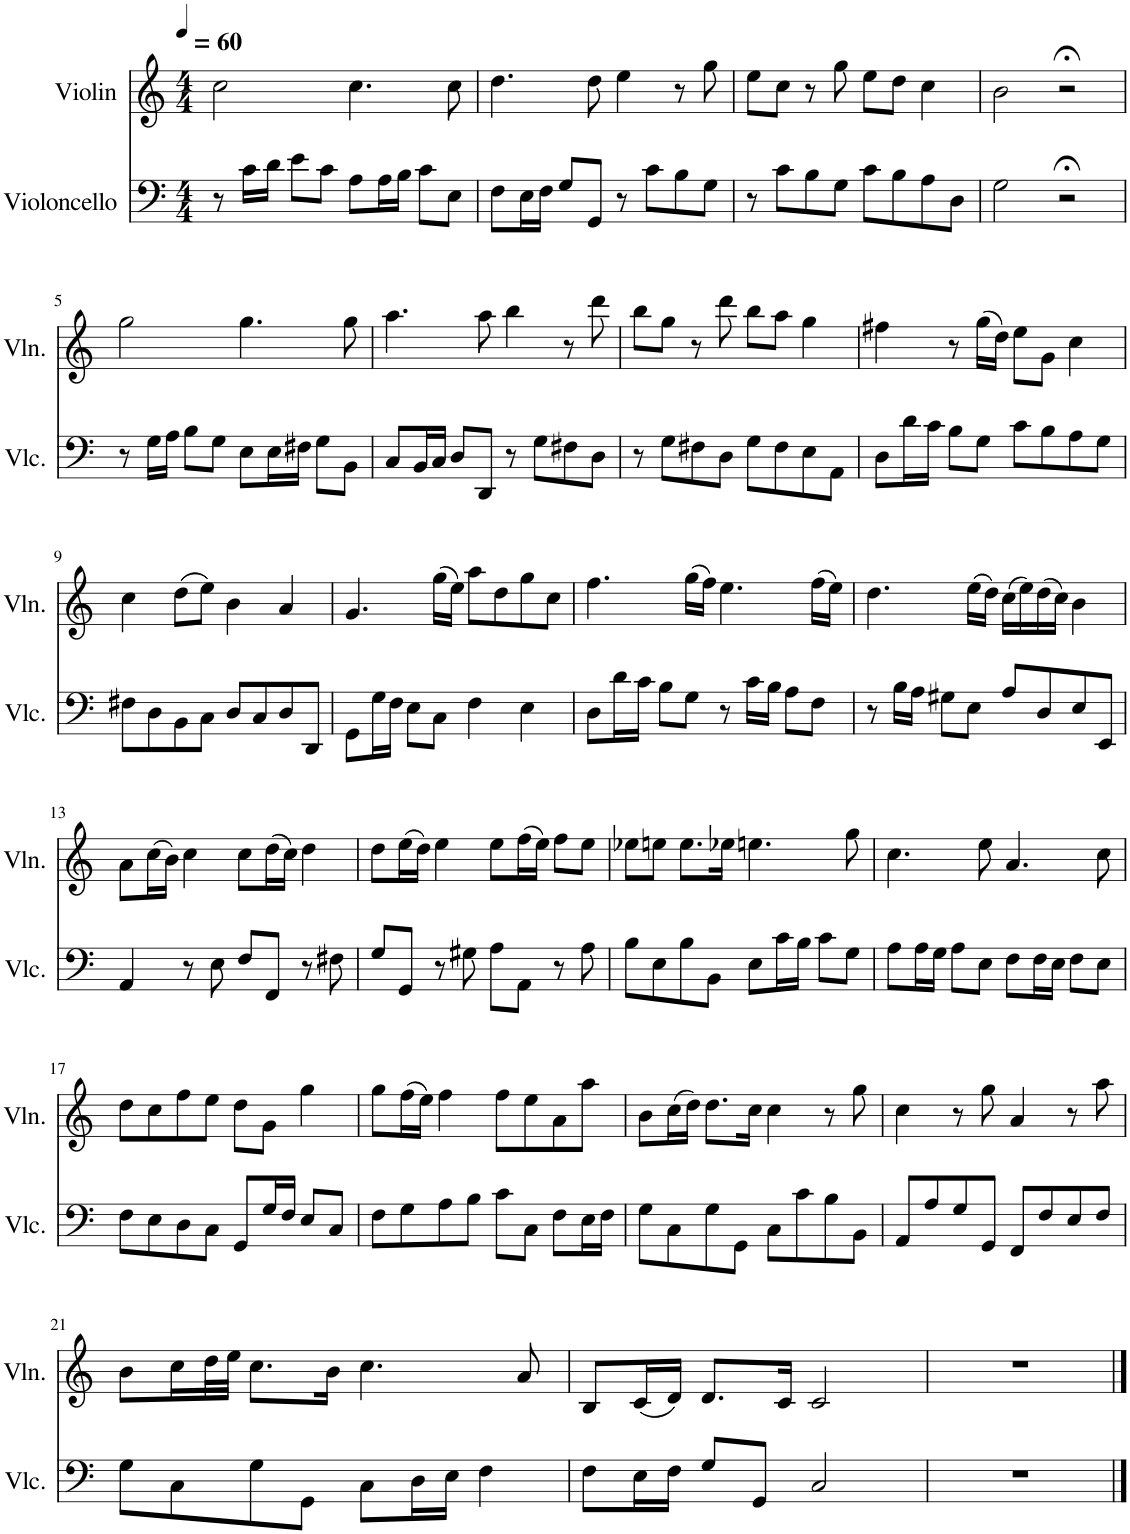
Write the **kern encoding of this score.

**kern	**kern
*part2	*part1
*staff2	*staff1
*I"Violoncello	*I"Violin
*I'Vlc.	*I'Vln.
*clefF4	*clefG2
*k[]	*k[]
*M4/4	*M4/4
=1	=1
!	!LO:TX:a:t== 60
8r	2cc\
16c\LL	.
16d\JJ	.
8e\L	.
8c\J	.
8A\L	4.cc\
16A\L	.
16B\JJ	.
8c\L	.
8E\J	8cc\
=2	=2
8F\L	4.dd\
16E\L	.
16F\JJ	.
8G/L	.
8GG/J	8dd\
8r	4ee\
8c\L	.
8B\	8r
8G\J	8gg\
=3	=3
8r	8ee\L
8c\L	8cc\J
8B\	8r
8G\J	8gg\
8c\L	8ee\L
8B\	8dd\J
8A\	4cc\
8D\J	.
=4	=4
2G\	2b\
2r;<	2r;<
!!LO:LB:g=z
=5	=5
8r	2gg\
16G\LL	.
16A\JJ	.
8B\L	.
8G\J	.
8E\L	4.gg\
16E\L	.
16F#X\JJ	.
8G\L	.
8BB\J	8gg\
=6	=6
8C/L	4.aa\
16BB/L	.
16C/JJ	.
8D/L	.
8DD/J	8aa\
8r	4bb\
8G\L	.
8F#X\	8r
8D\J	8ddd\
=7	=7
8r	8bb\L
8G\L	8gg\J
8F#X\	8r
8D\J	8ddd\
8G\L	8bb\L
8F#\	8aa\J
8E\	4gg\
8AA\J	.
=8	=8
8D\L	4ff#X\
16d\L	.
16c\JJ	.
8B\L	8r
8G\J	(16gg\LL
.	16dd\JJ)
8c\L	8ee\L
8B\	8g\J
8A\	4cc\
8G\J	.
!!LO:LB:g=z
=9	=9
8F#X\L	4cc\
8D\	.
8BB\	(8dd\L
8C\J	8ee\J)
8D/L	4b\
8C/	.
8D/	4a/
8DD/J	.
=10	=10
8GG\L	4.g/
16G\L	.
16F\JJ	.
8E\L	.
8C\J	(16gg\LL
.	16ee\JJ)
4F\	8aa\L
.	8dd\
4E\	8gg\
.	8cc\J
=11	=11
8D\L	4.ff\
16d\L	.
16c\JJ	.
8B\L	.
8G\J	(16gg\LL
.	16ff\JJ)
8r	4.ee\
16c\LL	.
16B\JJ	.
8A\L	.
8F\J	(16ff\LL
.	16ee\JJ)
=12	=12
8r	4.dd\
16B\LL	.
16A\JJ	.
8G#X\L	.
8E\J	(16ee\LL
.	16dd\JJ)
8A/L	(16cc\LL
.	16ee\)
8D/	(16dd\
.	16cc\JJ)
8E/	4b\
8EE/J	.
!!LO:LB:g=z
=13	=13
4AA/	8a\L
.	(16cc\L
.	16b\JJ)
8r	4cc\
8E\	.
8F/L	8cc\L
8FF/J	(16dd\L
.	16cc\JJ)
8r	4dd\
8F#X\	.
=14	=14
8G/L	8dd\L
8GG/J	(16ee\L
.	16dd\JJ)
8r	4ee\
8G#X\	.
8A\L	8ee\L
8AA\J	(16ff\L
.	16ee\JJ)
8r	8ff\L
8A\	8ee\J
=15	=15
8B\L	8ee-X\L
8E\	8een\J
8B\	8.ee\L
8BB\J	.
.	16ee-X\Jk
8E\L	4.een\
16c\L	.
16B\JJ	.
8c\L	.
8G\J	8gg\
=16	=16
8A\L	4.cc\
16A\L	.
16G\JJ	.
8A\L	.
8E\J	8ee\
8F\L	4.a/
16F\L	.
16E\JJ	.
8F\L	.
8E\J	8cc\
!!LO:LB:g=z
=17	=17
8F\L	8dd\L
8E\	8cc\
8D\	8ff\
8C\J	8ee\J
8GG/L	8dd\L
16G/L	8g\J
16F/JJ	.
8E/L	4gg\
8C/J	.
=18	=18
8F\L	8gg\L
8G\	(16ff\L
.	16ee\JJ)
8A\	4ff\
8B\J	.
8c\L	8ff\L
8C\J	8ee\
8F\L	8a\
16E\L	8aa\J
16F\JJ	.
=19	=19
8G\L	8b\L
8C\	(16cc\L
.	16dd\JJ)
8G\	8.dd\L
8GG\J	.
.	16cc\Jk
8C\L	4cc\
8c\	.
8B\	8r
8BB\J	8gg\
=20	=20
8AA/L	4cc\
8A/	.
8G/	8r
8GG/J	8gg\
8FF/L	4a/
8F/	.
8E/	8r
8F/J	(8aa\
!!LO:LB:g=z
=21	=21
8G\L	8b\L
8C\	16cc\L
.	32dd\L
.	32ee\JJJ)
8G\	8.cc\L
8GG\J	.
.	16b\Jk
8C\L	4.cc\
16D\L	.
16E\JJ	.
4F\	.
.	8a/
=22	=22
8F\L	8B/L
16E\L	(16c/L
16F\JJ	16d/JJ)
8G/L	8.d/L
8GG/J	.
.	16c/Jk
2C/	2c/
=23	=23
1r	1r
==	==
*-	*-
